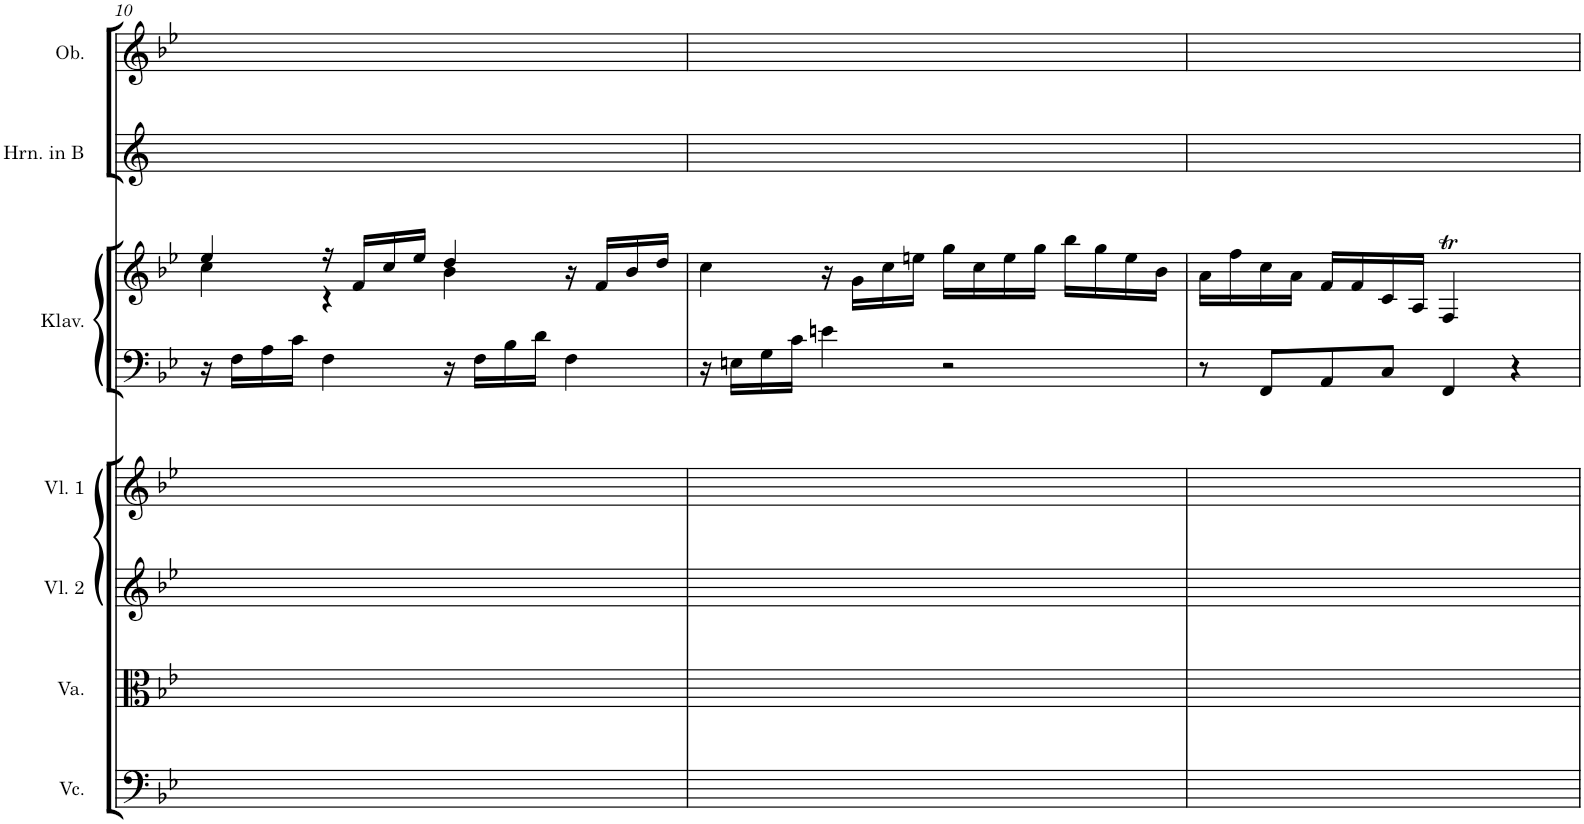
**kern	**kern	**kern	**kern	**kern	**kern	**kern	**kern
*part7	*part6	*part5	*part4	*part3	*part3	*part2	*part1
*staff8	*staff7	*staff6	*staff5	*staff4	*staff3	*staff2	*staff1
*I"Violoncello	*I"Viola	*I"Violine 2	*I"Violine 1	*I"Klavier	*	*I"Horn in B	*I"Oboe
*I'Vc.	*I'Va.	*I'Vl. 2	*I'Vl. 1	*I'Klav.	*	*I'Hrn. in B	*I'Ob.
!!LO:PB:g=z
*clefF4	*clefC3	*clefG2	*clefG2	*clefF4	*clefG2	*clefG2	*clefG2
*	*	*	*	*	*	*Trd1c2	*
*k[b-e-]	*k[b-e-]	*k[b-e-]	*k[b-e-]	*k[b-e-]	*k[b-e-]	*k[]	*k[b-e-]
*M4/4	*M4/4	*M4/4	*M4/4	*M4/4	*M4/4	*M4/4	*M4/4
*met(c)	*met(c)	*met(c)	*met(c)	*met(c)	*met(c)	*met(c)	*met(c)
=10	=10	=10	=10	=10	=10	=10	=10
*	*	*	*	*^	*^	*	*
1ryy	1ryy	1ryy	1ryy	16r	1ryy	4ee-/	4cc\	1ryy	1ryy
.	.	.	.	16F\LL	.	.	.	.	.
.	.	.	.	16A\	.	.	.	.	.
.	.	.	.	16c\JJ	.	.	.	.	.
.	.	.	.	4F\	.	16r	4r	.	.
.	.	.	.	.	.	16f/LL	.	.	.
.	.	.	.	.	.	16cc/	.	.	.
.	.	.	.	.	.	16ee-/JJ	.	.	.
.	.	.	.	16r	.	4dd/	4b-\	.	.
.	.	.	.	16F\LL	.	.	.	.	.
.	.	.	.	16B-\	.	.	.	.	.
.	.	.	.	16d\JJ	.	.	.	.	.
.	.	.	.	4F\	.	16r	4ryy	.	.
.	.	.	.	.	.	16f/LL	.	.	.
.	.	.	.	.	.	16b-/	.	.	.
.	.	.	.	.	.	16dd/JJ	.	.	.
*	*	*	*	*	*	*v	*v	*	*
=11	=11	=11	=11	=11	=11	=11	=11	=11
1ryy	1ryy	1ryy	1ryy	16r	1ryy	4cc\	1ryy	1ryy
.	.	.	.	16En\LL	.	.	.	.
.	.	.	.	16G\	.	.	.	.
.	.	.	.	16c\JJ	.	.	.	.
.	.	.	.	4en\	.	16r	.	.
.	.	.	.	.	.	16g\LL	.	.
.	.	.	.	.	.	16cc\	.	.
.	.	.	.	.	.	16een\JJ	.	.
.	.	.	.	2r	.	16gg\LL	.	.
.	.	.	.	.	.	16cc\	.	.
.	.	.	.	.	.	16ee\	.	.
.	.	.	.	.	.	16gg\JJ	.	.
.	.	.	.	.	.	16bb-\LL	.	.
.	.	.	.	.	.	16gg\	.	.
.	.	.	.	.	.	16ee\	.	.
.	.	.	.	.	.	16b-\JJ	.	.
*	*	*	*	*v	*v	*	*	*
=12	=12	=12	=12	=12	=12	=12	=12
1ryy	1ryy	1ryy	1ryy	8r	16a\LL	1ryy	1ryy
.	.	.	.	.	16ff\	.	.
.	.	.	.	8FF/L	16cc\	.	.
.	.	.	.	.	16a\JJ	.	.
.	.	.	.	8AA/	16f/LL	.	.
.	.	.	.	.	16f/	.	.
.	.	.	.	8C/J	16c/	.	.
.	.	.	.	.	16A/JJ	.	.
.	.	.	.	4FF/	4FT/	.	.
.	.	.	.	4r	4ryy	.	.
=	=	=	=	=	=	=	=
*-	*-	*-	*-	*-	*-	*-	*-
